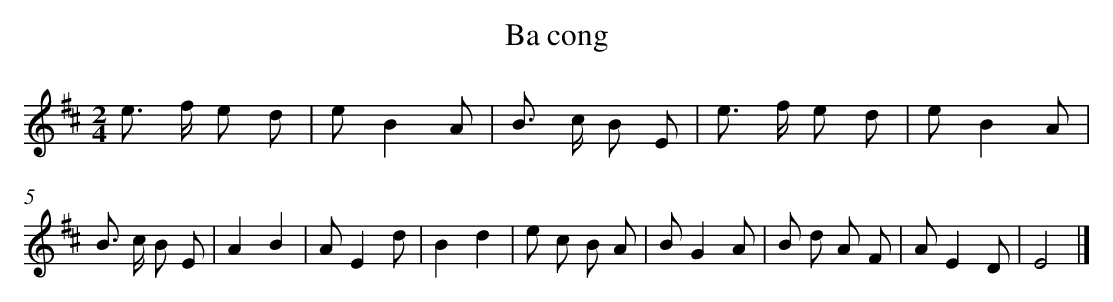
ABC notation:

X:1
T: Ba cong
L: 1/8
M: 2/4
K: D
e> f e d [I:setbarnb 1]|
eB2A |
B> c B E |
e> f e d |
eB2A |
B> c B E |
A2B2 |
AE2d |
B2d2 |
e c B A |
BG2A |
B d A F |
AE2D |
E4 |]
